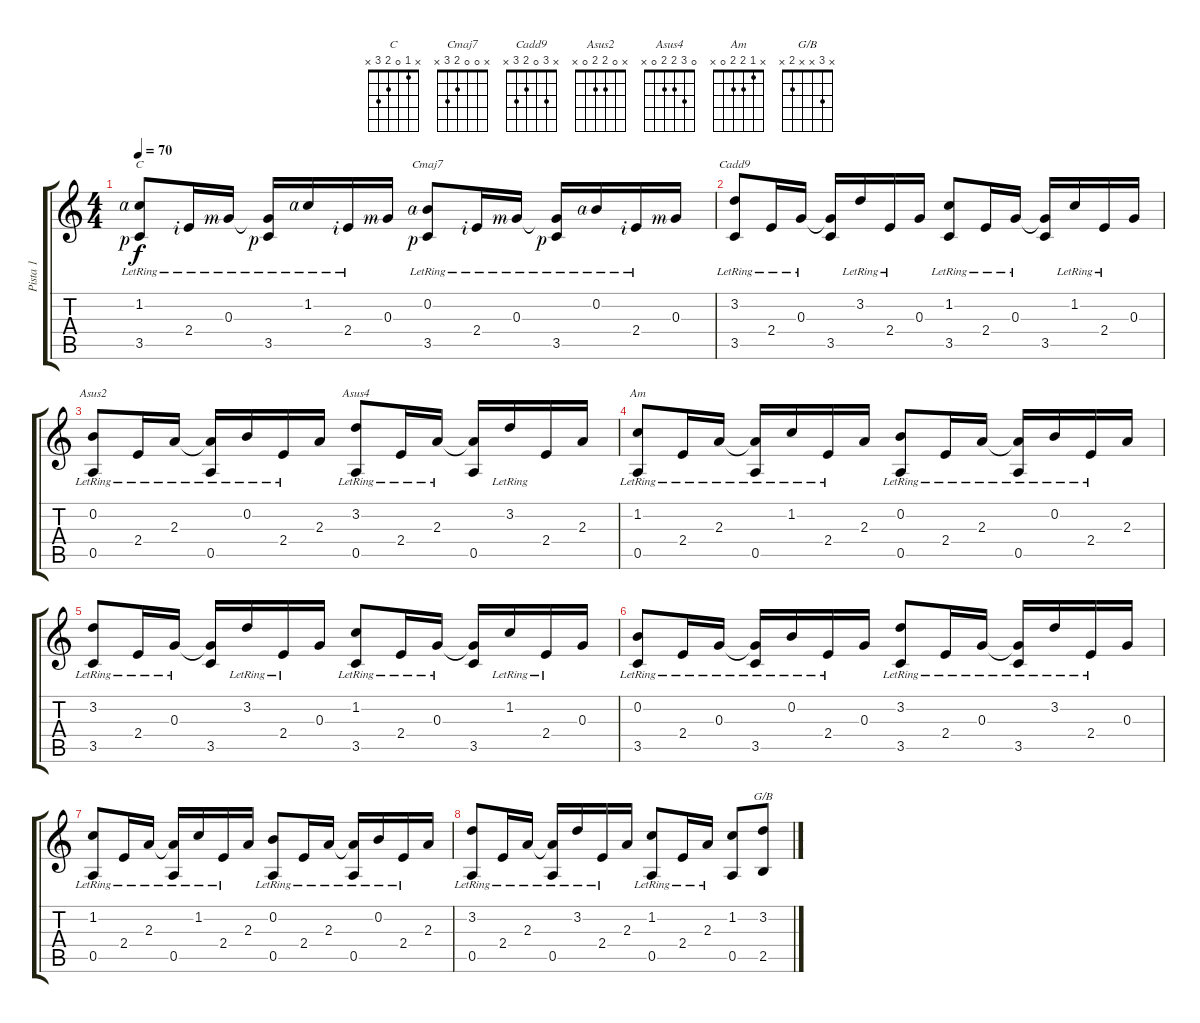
\track ("Pista 1" "Pista 1") {instrument acousticguitarsteel}
\staff {score tabs}
\tuning (E4 B3 G3 D3 A2 E2) {hide}
\chord ("C" x 1 0 2 3 x)
\chord ("Cmaj7" x 0 0 2 3 x)
\chord ("Cadd9" x 3 0 2 3 x)
\chord ("Asus2" x 0 2 2 0 x)
\chord ("Asus4" 0 3 2 2 0 x)
\chord ("Am" x 1 2 2 0 x)
\chord ("G/B" x 3 x x 2 x)
\ts (4 4)
\tempo 70
\clef g2
\ks c
(1.2{rf 4} 3.5{lr rf 1}).8{ch "C" dy f instrument acousticguitarsteel} 2.4{lr rf 2}.16 0.3{lr rf 3}.16 (0.3{t} 3.5{lr rf 1}).16 1.2{lr rf 4}.16 2.4{lr rf 2}.16 0.3{rf 3}.16 (0.2{lr rf 4} 3.5{lr rf 1}).8{ch "Cmaj7"} 2.4{lr rf 2}.16 0.3{lr rf 3}.16 (0.3{t} 3.5{lr rf 1}).16 0.2{lr rf 4}.16 2.4{lr rf 2}.16 0.3{rf 3}.16 |
(3.2{lr} 3.5).8{ch "Cadd9"} 2.4{lr}.16 0.3{lr}.16 (0.3{t} 3.5).16 3.2{lr}.16 2.4{lr}.16 0.3.16 (1.2{lr} 3.5).8 2.4{lr}.16 0.3{lr}.16 (0.3{t} 3.5).16 1.2{lr}.16 2.4{lr}.16 0.3.16 |
(0.2{lr} 0.5{lr}).8{ch "Asus2"} 2.4{lr}.16 2.3{lr}.16 (2.3{t} 0.5{lr}).16 0.2{lr}.16 2.4{lr}.16 2.3.16 (3.2{lr} 0.5{lr}).8{ch "Asus4"} 2.4{lr}.16 2.3{lr}.16 (2.3{t} 0.5).16 3.2{lr}.16 2.4.16 2.3.16 |
(1.2 0.5{lr}).8{ch "Am"} 2.4{lr}.16 2.3{lr}.16 (2.3{t} 0.5{lr}).16 1.2{lr}.16 2.4{lr}.16 2.3.16 (0.2 0.5{lr}).8 2.4{lr}.16 2.3{lr}.16 (2.3{t} 0.5{lr}).16 0.2{lr}.16 2.4{lr}.16 2.3.16 |
(3.2{lr} 3.5{lr}).8 2.4{lr}.16 0.3{lr}.16 (0.3{t} 3.5).16 3.2{lr}.16 2.4{lr}.16 0.3.16 (1.2{lr} 3.5{lr}).8 2.4{lr}.16 0.3{lr}.16 (0.3{t} 3.5).16 1.2{lr}.16 2.4{lr}.16 0.3.16 |
(0.2 3.5{lr}).8 2.4{lr}.16 0.3{lr}.16 (0.3{t} 3.5{lr}).16 0.2{lr}.16 2.4{lr}.16 0.3.16 (3.2 3.5{lr}).8 2.4{lr}.16 0.3{lr}.16 (0.3{t} 3.5{lr}).16 3.2{lr}.16 2.4{lr}.16 0.3.16 |
(1.2{lr} 0.5{lr}).8 2.4{lr}.16 2.3{lr}.16 (2.3{t} 0.5{lr}).16 1.2{lr}.16 2.4{lr}.16 2.3.16 (0.2{lr} 0.5{lr}).8 2.4{lr}.16 2.3{lr}.16 (2.3{t} 0.5{lr}).16 0.2{lr}.16 2.4{lr}.16 2.3.16 |
(3.2 0.5{lr}).8 2.4{lr}.16 2.3{lr}.16 (2.3{t} 0.5{lr}).16 3.2{lr}.16 2.4{lr}.16 2.3.16 (1.2{lr} 0.5{lr}).8 2.4{lr}.16 2.3{lr}.16 (1.2 0.5).8 (3.2 2.5).8{ch "G/B"}
